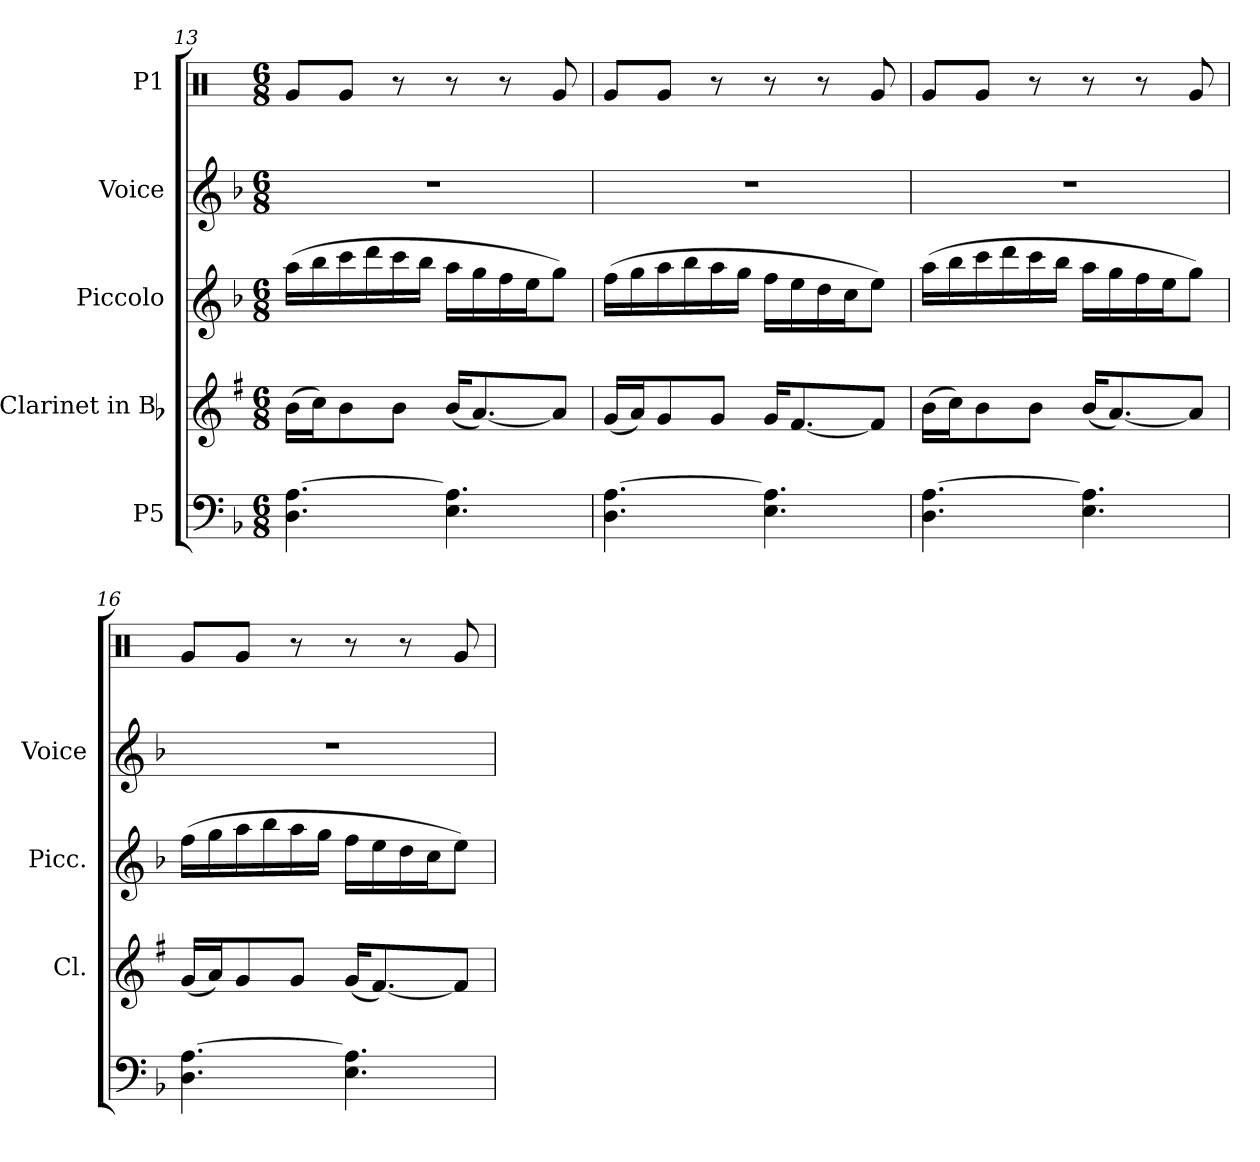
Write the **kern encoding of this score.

**kern	**kern	**kern	**kern	**kern
*part5	*part4	*part3	*part2	*part1
*staff5	*staff4	*staff3	*staff2	*staff1
*I"P5	*I"Clarinet in Bb	*I"Piccolo	*I"Voice	*I"P1
*	*I'Cl.	*I'Picc.	*I'Voice	*
!!LO:LB:g=z
*clefF4	*clefG2	*clefG2	*clefG2	*clefX
*	*ITrd1c2	*ITrd-7c-12	*	*
*k[b-]	*k[b-]	*k[b-]	*k[b-]	*k[]
*F:	*F:	*F:	*F:	*C:
*M6/8	*M6/8	*M6/8	*M6/8	*M6/8
=13	=13	=13	=13	=13
!	!	!	!LO:N:vis=1	!
4.Di\ [4.Ai	(16ai\LL	(16aaai\LL	2.r	8Rgi/L
.	16b-i\J)	16bbb-i\	.	.
.	8ai\	16cccci\	.	8Rgi/J
.	.	16ddddi\	.	.
.	8ai\J	16cccci\	.	8r
.	.	16bbb-i\JJ	.	.
4.Ei\ 4.Ai]	(16ai/KL	16aaai\LL	.	8r
.	[8.gi/)	16gggi\	.	.
.	.	16fffi\	.	8r
.	.	16eeei\J	.	.
.	8gi/J]	8gggi\J)	.	8Rgi/
=14	=14	=14	=14	=14
!	!	!	!LO:N:vis=1	!
4.Di\ [4.Ai	(16fi/LL	(16fffi\LL	2.r	8Rgi/L
.	16gi/J)	16gggi\	.	.
.	8fi/	16aaai\	.	8Rgi/J
.	.	16bbb-i\	.	.
.	8fi/J	16aaai\	.	8r
.	.	16gggi\JJ	.	.
4.Ei\ 4.Ai]	16fi/KL	16fffi\LL	.	8r
.	[8.ei/	16eeei\	.	.
.	.	16dddi\	.	8r
.	.	16ccci\J	.	.
.	8ei/J]	8eeei\J)	.	8Rgi/
=15	=15	=15	=15	=15
!	!	!	!LO:N:vis=1	!
4.Di\ [4.Ai	(16ai\LL	(16aaai\LL	2.r	8Rgi/L
.	16b-i\J)	16bbb-i\	.	.
.	8ai\	16cccci\	.	8Rgi/J
.	.	16ddddi\	.	.
.	8ai\J	16cccci\	.	8r
.	.	16bbb-i\JJ	.	.
4.Ei\ 4.Ai]	(16ai/KL	16aaai\LL	.	8r
.	[8.gi/)	16gggi\	.	.
.	.	16fffi\	.	8r
.	.	16eeei\J	.	.
.	8gi/J]	8gggi\J)	.	8Rgi/
!!LO:LB:g=z
=16	=16	=16	=16	=16
!	!	!	!LO:N:vis=1	!
4.Di\ [4.Ai	(16fi/LL	(16fffi\LL	2.r	8Rgi/L
.	16gi/J)	16gggi\	.	.
.	8fi/	16aaai\	.	8Rgi/J
.	.	16bbb-i\	.	.
.	8fi/J	16aaai\	.	8r
.	.	16gggi\JJ	.	.
4.Ei\ 4.Ai]	(16fi/KL	16fffi\LL	.	8r
.	[8.ei/)	16eeei\	.	.
.	.	16dddi\	.	8r
.	.	16ccci\J	.	.
.	8ei/J]	8eeei\J)	.	8Rgi/
=	=	=	=	=
*-	*-	*-	*-	*-
